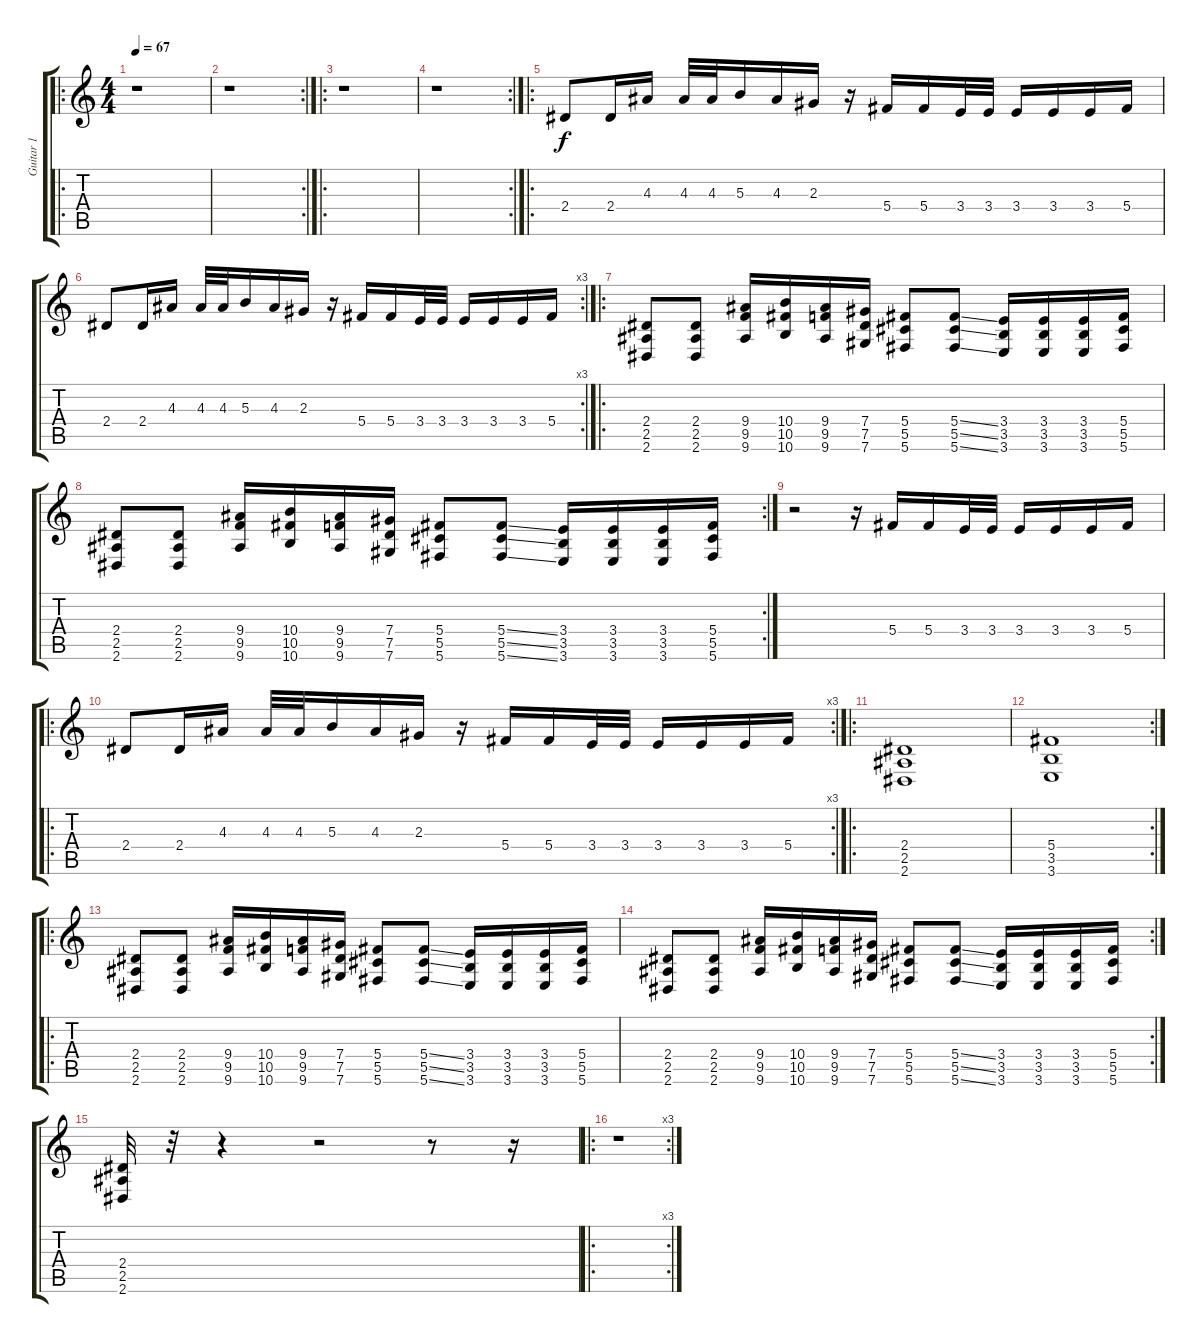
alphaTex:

\track ("Guitar 1" "Guitar 1") {instrument distortionguitar}
\staff {score tabs}
\tuning (Eb4 Bb3 Gb3 Db3 Ab2 Db2) {hide}
\ro
\ts (4 4)
\tempo 67
\clef g2
\ks c
r.1{dy f instrument distortionguitar} |
\rc 2
r.1 |
\ro
r.1 |
\rc 2
r.1 |
\ro
2.4.8 2.4.16 4.3.16 4.3.32 4.3.32 5.3.16 4.3.16 2.3.16 r.16 5.4.16 5.4.16 3.4.32 3.4.32 3.4.16 3.4.16 3.4.16 5.4.16 |
\rc 3
2.4.8 2.4.16 4.3.16 4.3.32 4.3.32 5.3.16 4.3.16 2.3.16 r.16 5.4.16 5.4.16 3.4.32 3.4.32 3.4.16 3.4.16 3.4.16 5.4.16 |
\ro
(2.4 2.5 2.6).8 (2.4 2.5 2.6).8 (9.4 9.5 9.6).16 (10.4 10.5 10.6).16 (9.4 9.5 9.6).16 (7.4 7.5 7.6).16 (5.4 5.5 5.6).8 (5.4{ss} 5.5{ss} 5.6{ss}).8 (3.4 3.5 3.6).16 (3.4 3.5 3.6).16 (3.4 3.5 3.6).16 (5.4 5.5 5.6).16 |
\rc 2
(2.4 2.5 2.6).8 (2.4 2.5 2.6).8 (9.4 9.5 9.6).16 (10.4 10.5 10.6).16 (9.4 9.5 9.6).16 (7.4 7.5 7.6).16 (5.4 5.5 5.6).8 (5.4{ss} 5.5{ss} 5.6{ss}).8 (3.4 3.5 3.6).16 (3.4 3.5 3.6).16 (3.4 3.5 3.6).16 (5.4 5.5 5.6).16 |
r.2 r.16 5.4.16 5.4.16 3.4.32 3.4.32 3.4.16 3.4.16 3.4.16 5.4.16 |
\ro
\rc 3
2.4.8 2.4.16 4.3.16 4.3.32 4.3.32 5.3.16 4.3.16 2.3.16 r.16 5.4.16 5.4.16 3.4.32 3.4.32 3.4.16 3.4.16 3.4.16 5.4.16 |
\ro
(2.4 2.5 2.6).1 |
\rc 2
(5.4 3.5 3.6).1 |
\ro
(2.4 2.5 2.6).8 (2.4 2.5 2.6).8 (9.4 9.5 9.6).16 (10.4 10.5 10.6).16 (9.4 9.5 9.6).16 (7.4 7.5 7.6).16 (5.4 5.5 5.6).8 (5.4{ss} 5.5{ss} 5.6{ss}).8 (3.4 3.5 3.6).16 (3.4 3.5 3.6).16 (3.4 3.5 3.6).16 (5.4 5.5 5.6).16 |
\rc 2
(2.4 2.5 2.6).8 (2.4 2.5 2.6).8 (9.4 9.5 9.6).16 (10.4 10.5 10.6).16 (9.4 9.5 9.6).16 (7.4 7.5 7.6).16 (5.4 5.5 5.6).8 (5.4{ss} 5.5{ss} 5.6{ss}).8 (3.4 3.5 3.6).16 (3.4 3.5 3.6).16 (3.4 3.5 3.6).16 (5.4 5.5 5.6).16 |
(2.4 2.5 2.6).32 r.32 r.4 r.2 r.8 r.16 |
\ro
\rc 3
r.1
